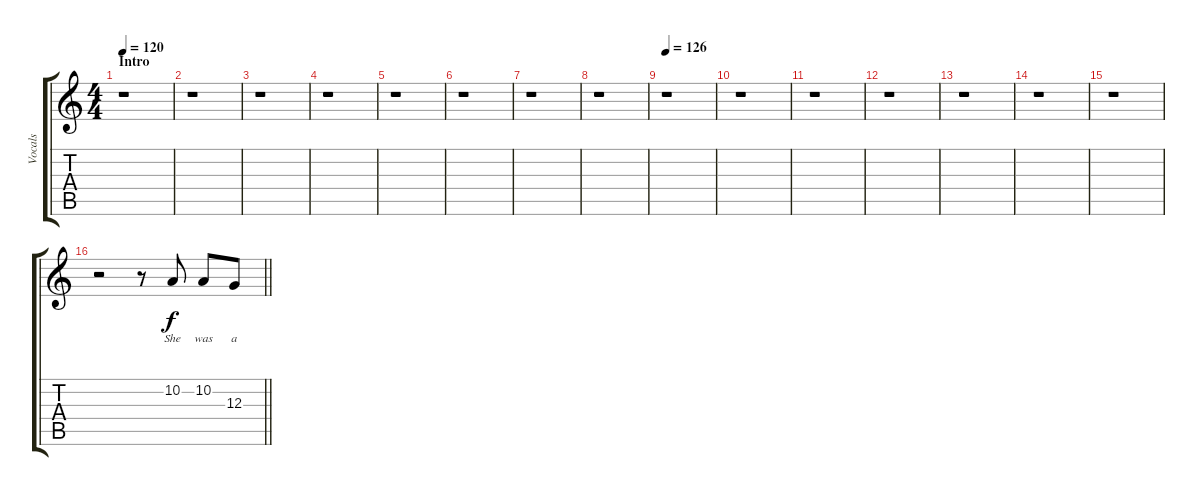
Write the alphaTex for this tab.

\track ("Vocals" "Vocals") {instrument altosax}
\staff {score tabs}
\tuning (E4 B3 G3 D3 A2 E2) {hide}
\ts (4 4)
\section ("" "Intro")
\tempo 120
\clef g2
\ks c
r.1{dy f instrument altosax} |
r.1 |
r.1 |
r.1 |
r.1 |
r.1 |
r.1 |
r.1 |
\tempo 126
r.1 |
r.1 |
r.1 |
r.1 |
r.1 |
r.1 |
r.1 |
\barLineRight lightlight
r.2 r.8 10.2.8{lyrics (0 "She") lyrics (1 "") lyrics (2 "") lyrics (3 "") lyrics (4 "")} 10.2.8{lyrics (0 "was") lyrics (1 "") lyrics (2 "") lyrics (3 "") lyrics (4 "")} 12.3.8{lyrics (0 "a") lyrics (1 "") lyrics (2 "") lyrics (3 "") lyrics (4 "")}
